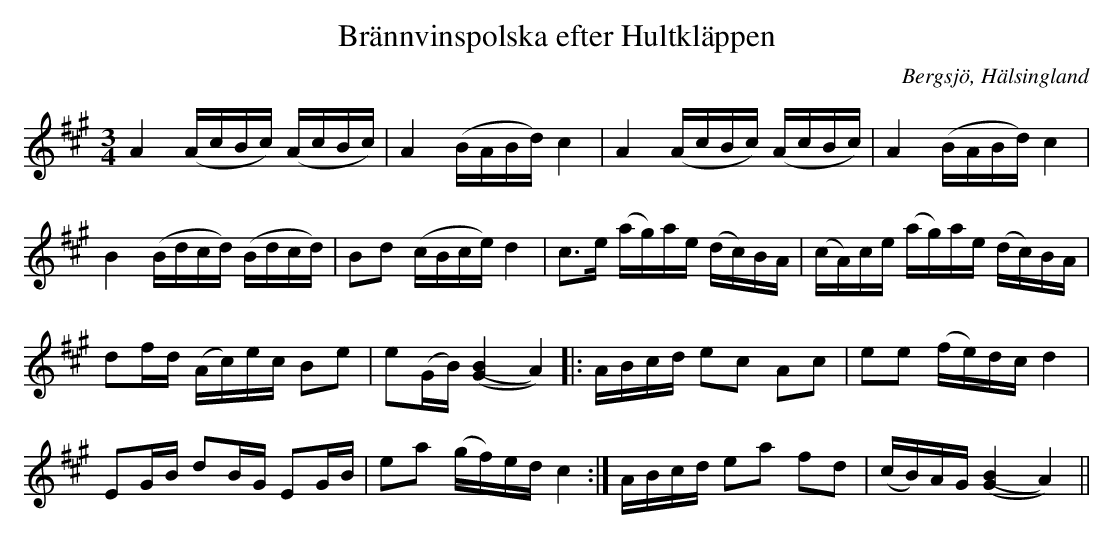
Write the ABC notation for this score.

X:1
T: Brännvinspolska efter Hultkläppen
O: Bergsjö, Hälsingland
M: 3/4
L: 1/16
K: A
A4 (AcBc) (AcBc) | A4 (BABd) c4 | A4 (AcBc) (AcBc) | A4 (BABd) c4 |
B4 (Bdcd) (Bdcd) | B2d2 (cBce) d4 | c2>e2 (ag)ae (dc)BA | (cA)ce (ag)ae (dc)BA |
d2fd (Ac)ec B2e2 | e2(GB) [(G4(B4] A4)) |: ABcd e2c2 A2c2 | e2e2 (fe)dc d4 |
E2GB d2BG E2GB | e2a2 (gf)ed c4 :| ABcd e2a2 f2d2 | (cB)AG [(G4(B4] A4)) ||
